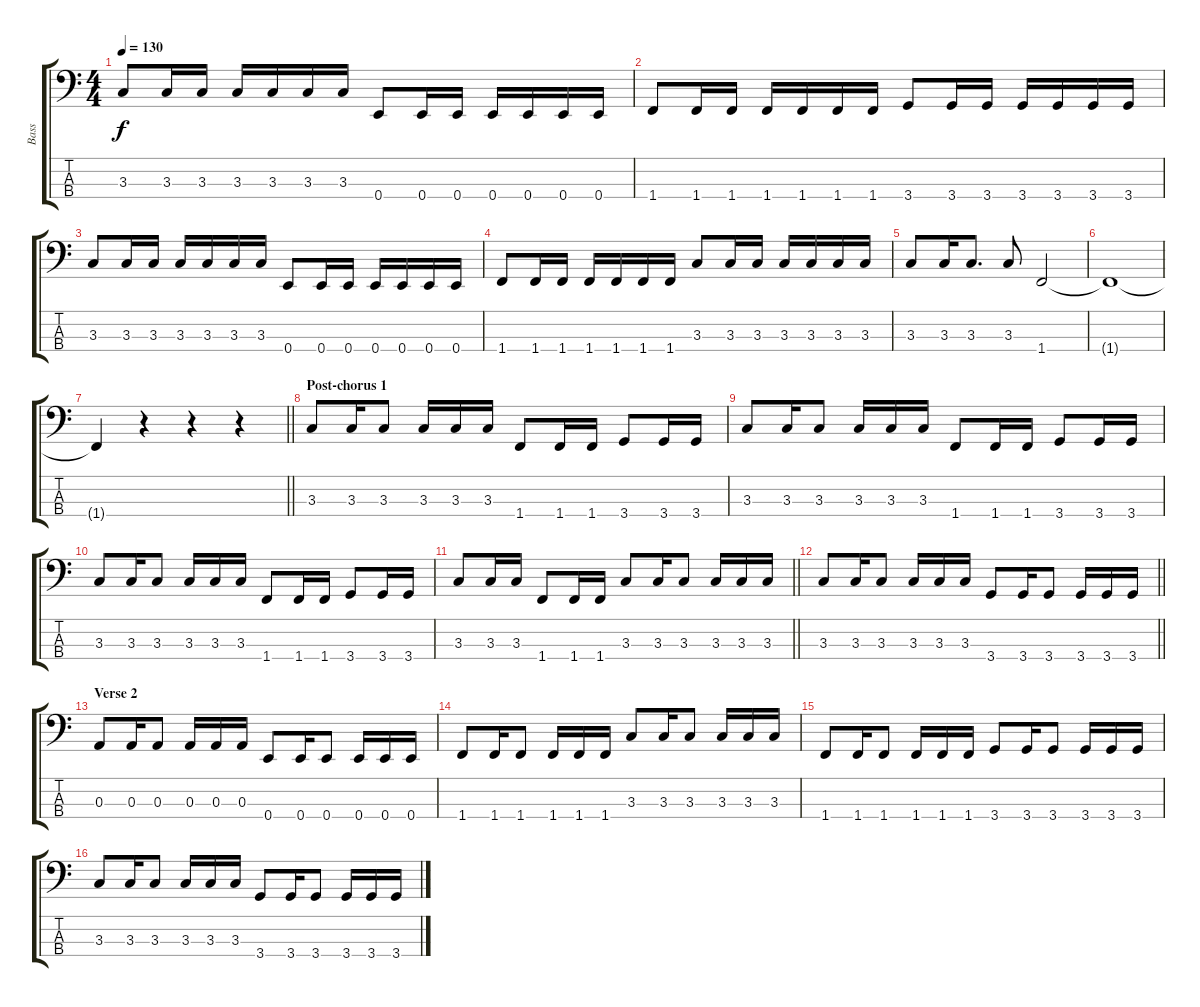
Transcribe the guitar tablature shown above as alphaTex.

\track ("Bass" "Bass") {instrument electricbasspick}
\staff {score tabs}
\tuning (G2 D2 A1 E1) {hide}
\ts (4 4)
\tempo 130
\clef f4
\ks c
3.3.8{dy f} 3.3.16 3.3.16 3.3.16 3.3.16 3.3.16 3.3.16 0.4.8 0.4.16 0.4.16 0.4.16 0.4.16 0.4.16 0.4.16 |
1.4.8 1.4.16 1.4.16 1.4.16 1.4.16 1.4.16 1.4.16 3.4.8 3.4.16 3.4.16 3.4.16 3.4.16 3.4.16 3.4.16 |
3.3.8 3.3.16 3.3.16 3.3.16 3.3.16 3.3.16 3.3.16 0.4.8 0.4.16 0.4.16 0.4.16 0.4.16 0.4.16 0.4.16 |
1.4.8 1.4.16 1.4.16 1.4.16 1.4.16 1.4.16 1.4.16 3.3.8 3.3.16 3.3.16 3.3.16 3.3.16 3.3.16 3.3.16 |
3.3.8 3.3.16 3.3.8{d} 3.3.8 1.4.2 |
1.4{t}.1 |
\barLineRight lightlight
1.4{t}.4 r.4 r.4 r.4 |
\section ("" "Post-chorus 1")
3.3.8 3.3.16 3.3.8 3.3.16 3.3.16 3.3.16 1.4.8 1.4.16 1.4.16 3.4.8 3.4.16 3.4.16 |
3.3.8 3.3.16 3.3.8 3.3.16 3.3.16 3.3.16 1.4.8 1.4.16 1.4.16 3.4.8 3.4.16 3.4.16 |
3.3.8 3.3.16 3.3.8 3.3.16 3.3.16 3.3.16 1.4.8 1.4.16 1.4.16 3.4.8 3.4.16 3.4.16 |
\barLineRight lightlight
3.3.8 3.3.16 3.3.16 1.4.8 1.4.16 1.4.16 3.3.8 3.3.16 3.3.8 3.3.16 3.3.16 3.3.16 |
\barLineRight lightlight
3.3.8 3.3.16 3.3.8 3.3.16 3.3.16 3.3.16 3.4.8 3.4.16 3.4.8 3.4.16 3.4.16 3.4.16 |
\section ("" "Verse 2")
0.3.8 0.3.16 0.3.8 0.3.16 0.3.16 0.3.16 0.4.8 0.4.16 0.4.8 0.4.16 0.4.16 0.4.16 |
1.4.8 1.4.16 1.4.8 1.4.16 1.4.16 1.4.16 3.3.8 3.3.16 3.3.8 3.3.16 3.3.16 3.3.16 |
1.4.8 1.4.16 1.4.8 1.4.16 1.4.16 1.4.16 3.4.8 3.4.16 3.4.8 3.4.16 3.4.16 3.4.16 |
3.3.8 3.3.16 3.3.8 3.3.16 3.3.16 3.3.16 3.4.8 3.4.16 3.4.8 3.4.16 3.4.16 3.4.16
